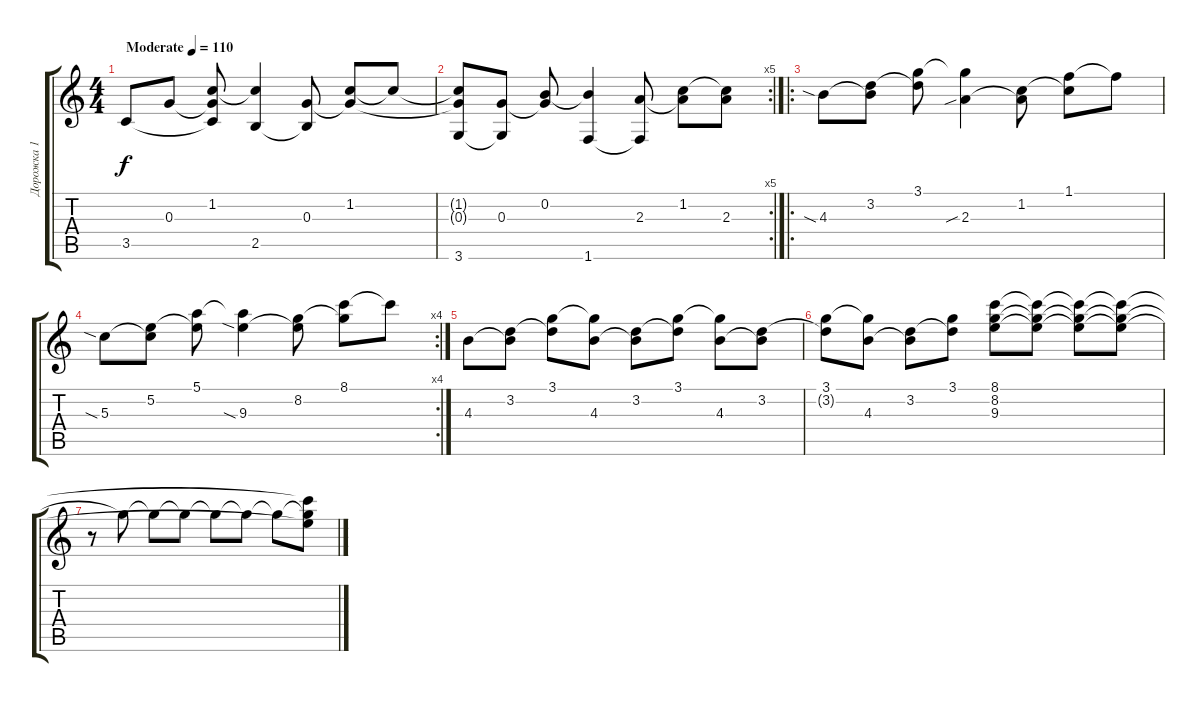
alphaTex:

\track ("Дорожка 1" "Дорожка 1") {solo instrument acousticguitarsteel}
\staff {score tabs}
\tuning (E4 B3 G3 D3 A2 E2) {hide}
\ts (4 4)
\tempo (110 "Moderate")
\clef g2
\ks c
3.5.8{dy f instrument acousticguitarsteel} 0.3.8 (1.2 0.3{t} 3.5{t}).8 (1.2{t} 2.5).4 (0.3 2.5{t}).8 (1.2 0.3{t}).8 1.2{t}.8 |
\rc 5
(1.2{t} 0.3{t} 3.6).8 (0.3 3.6{t}).8 (0.2 0.3{t}).8 (0.2{t} 1.6).4 (2.3 1.6{t}).8 (1.2 2.3{t}).8 (1.2{t} 2.3).8 |
\ro
4.3{sia}.8 (3.2 4.3{t}).8 (3.1 3.2{t}).8 (3.1{t} 2.3{sib}).4 (1.2 2.3{t}).8 (1.1 1.2{t}).8 1.1{t}.8 |
\rc 4
5.3{sia}.8 (5.2 5.3{t}).8 (5.1 5.2{t}).8 (5.1{t} 9.3{sia}).4 (8.2 9.3{t}).8 (8.1 8.2{t}).8 8.1{t}.8 |
4.3.8 (3.2 4.3{t}).8 (3.1 3.2{t}).8 (3.1{t} 4.3).8 (3.2 4.3{t}).8 (3.1 3.2{t}).8 (3.1{t} 4.3).8 (3.2 4.3{t}).8 |
(3.1 3.2{t}).8 (3.1{t} 4.3).8 (3.2 4.3{t}).8 (3.1 3.2{t}).8 (8.1 8.2 9.3).8 (8.1{t} 8.2{t} 9.3{t}).8 (8.1{t} 8.2{t} 9.3{t}).8 (8.1{t} 8.2{t} 9.3{t}).8 |
r.8 8.2{t}.8 8.2{t}.8 8.2{t}.8 8.2{t}.8 8.2{t}.8 8.2{t}.8 (8.1{t} 8.2{t} 9.3{t}).8
